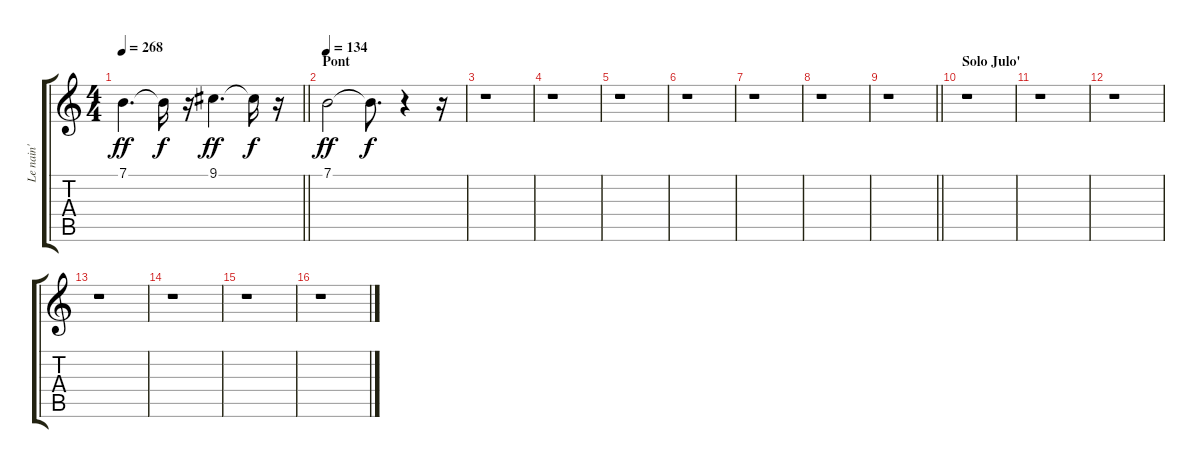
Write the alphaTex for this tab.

\track ("Le nain'" "Le nain'") {instrument trumpet}
\staff {score tabs}
\tuning (E4 B3 G3 D3 A2 E2) {hide}
\ts (4 4)
\tempo 268
\clef g2
\barLineRight lightlight
\ks c
7.1.4{d dy ff} 7.1{t}.16{dy f} r.16 9.1.4{d dy ff} 9.1{t}.16{dy f} r.16 |
\section ("" "Pont")
\tempo 134
7.1.2{dy ff} 7.1{t}.8{d dy f} r.4 r.16 |
r.1 |
r.1 |
r.1 |
r.1 |
r.1 |
r.1 |
\barLineRight lightlight
r.1 |
\section ("" "Solo Julo'")
r.1 |
r.1 |
r.1 |
r.1 |
r.1 |
r.1 |
r.1
